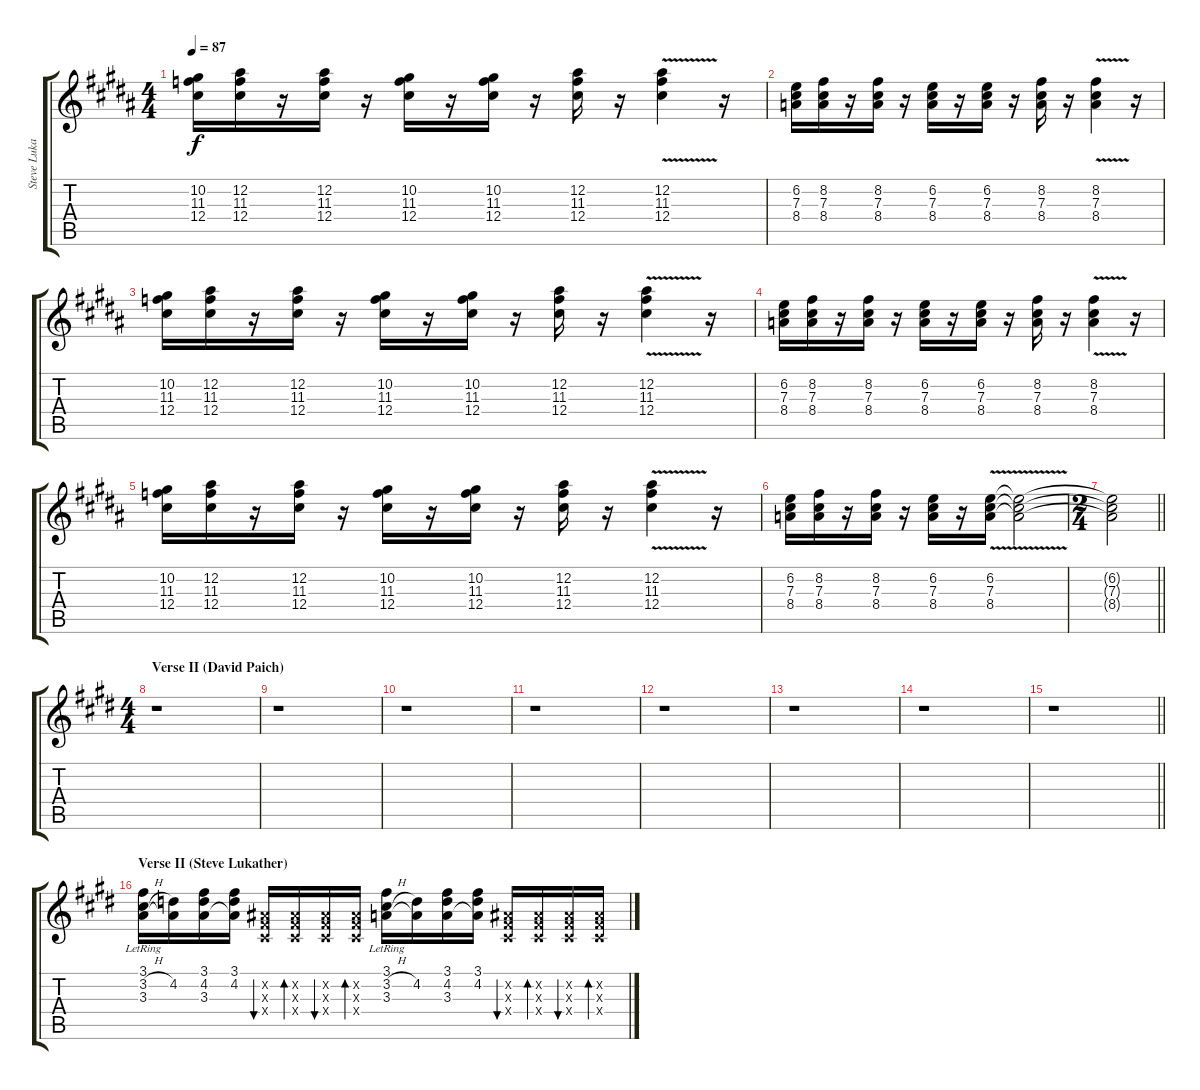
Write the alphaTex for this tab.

\track ("Steve Lukather (Clean Guitar)" "Steve Luka") {instrument electricguitarjazz}
\staff {score tabs}
\tuning (Eb4 Bb3 Gb3 Db3 Ab2 Eb2) {hide}
\ts (4 4)
\tempo 87
\clef g2
\ks b
(10.2 11.3 12.4).16{dy f} (12.2 11.3 12.4).16 r.16 (12.2 11.3 12.4).16 r.16 (10.2 11.3 12.4).16 r.16 (10.2 11.3 12.4).16 r.16 (12.2 11.3 12.4).16 r.16 (12.2{v} 11.3{v} 12.4).4 r.16 |
(6.2 7.3 8.4).16 (8.2 7.3 8.4).16 r.16 (8.2 7.3 8.4).16 r.16 (6.2 7.3 8.4).16 r.16 (6.2 7.3 8.4).16 r.16 (8.2 7.3 8.4).16 r.16 (8.2{v} 7.3{v} 8.4).4 r.16 |
(10.2 11.3 12.4).16 (12.2 11.3 12.4).16 r.16 (12.2 11.3 12.4).16 r.16 (10.2 11.3 12.4).16 r.16 (10.2 11.3 12.4).16 r.16 (12.2 11.3 12.4).16 r.16 (12.2{v} 11.3{v} 12.4).4 r.16 |
(6.2 7.3 8.4).16 (8.2 7.3 8.4).16 r.16 (8.2 7.3 8.4).16 r.16 (6.2 7.3 8.4).16 r.16 (6.2 7.3 8.4).16 r.16 (8.2 7.3 8.4).16 r.16 (8.2{v} 7.3{v} 8.4).4 r.16 |
(10.2 11.3 12.4).16 (12.2 11.3 12.4).16 r.16 (12.2 11.3 12.4).16 r.16 (10.2 11.3 12.4).16 r.16 (10.2 11.3 12.4).16 r.16 (12.2 11.3 12.4).16 r.16 (12.2{v} 11.3{v} 12.4).4 r.16 |
(6.2 7.3 8.4).16 (8.2 7.3 8.4).16 r.16 (8.2 7.3 8.4).16 r.16 (6.2 7.3 8.4).16 r.16 (6.2{v} 7.3{v} 8.4).16 (6.2{t} 7.3{t} 8.4{t}).2 |
\ts (2 4)
\barLineRight lightlight
(6.2{t} 7.3{t} 8.4{t}).2 |
\ts (4 4)
\section ("" "Verse II (David Paich)")
\ks e
r.1 |
r.1 |
r.1 |
r.1 |
r.1 |
r.1 |
r.1 |
\barLineRight lightlight
r.1 |
\section ("" "Verse II (Steve Lukather)")
(3.1{lr} 3.2{h} 3.3).16 (4.2 3.3{t}).16 (3.1 4.2 3.3).16 (3.1 4.2 3.3{t}).16 (0.2{x} 0.3{x} 0.4{x}).16{bu 60} (0.2{x} 0.3{x} 0.4{x}).16{bd 60} (0.2{x} 0.3{x} 0.4{x}).16{bu 60} (0.2{x} 0.3{x} 0.4{x}).16{bd 60} (3.1{lr} 3.2{h} 3.3).16 (4.2 3.3{t}).16 (3.1 4.2 3.3).16 (3.1 4.2 3.3{t}).16 (0.2{x} 0.3{x} 0.4{x}).16{bu 60} (0.2{x} 0.3{x} 0.4{x}).16{bd 60} (0.2{x} 0.3{x} 0.4{x}).16{bu 60} (0.2{x} 0.3{x} 0.4{x}).16{bd 60}
